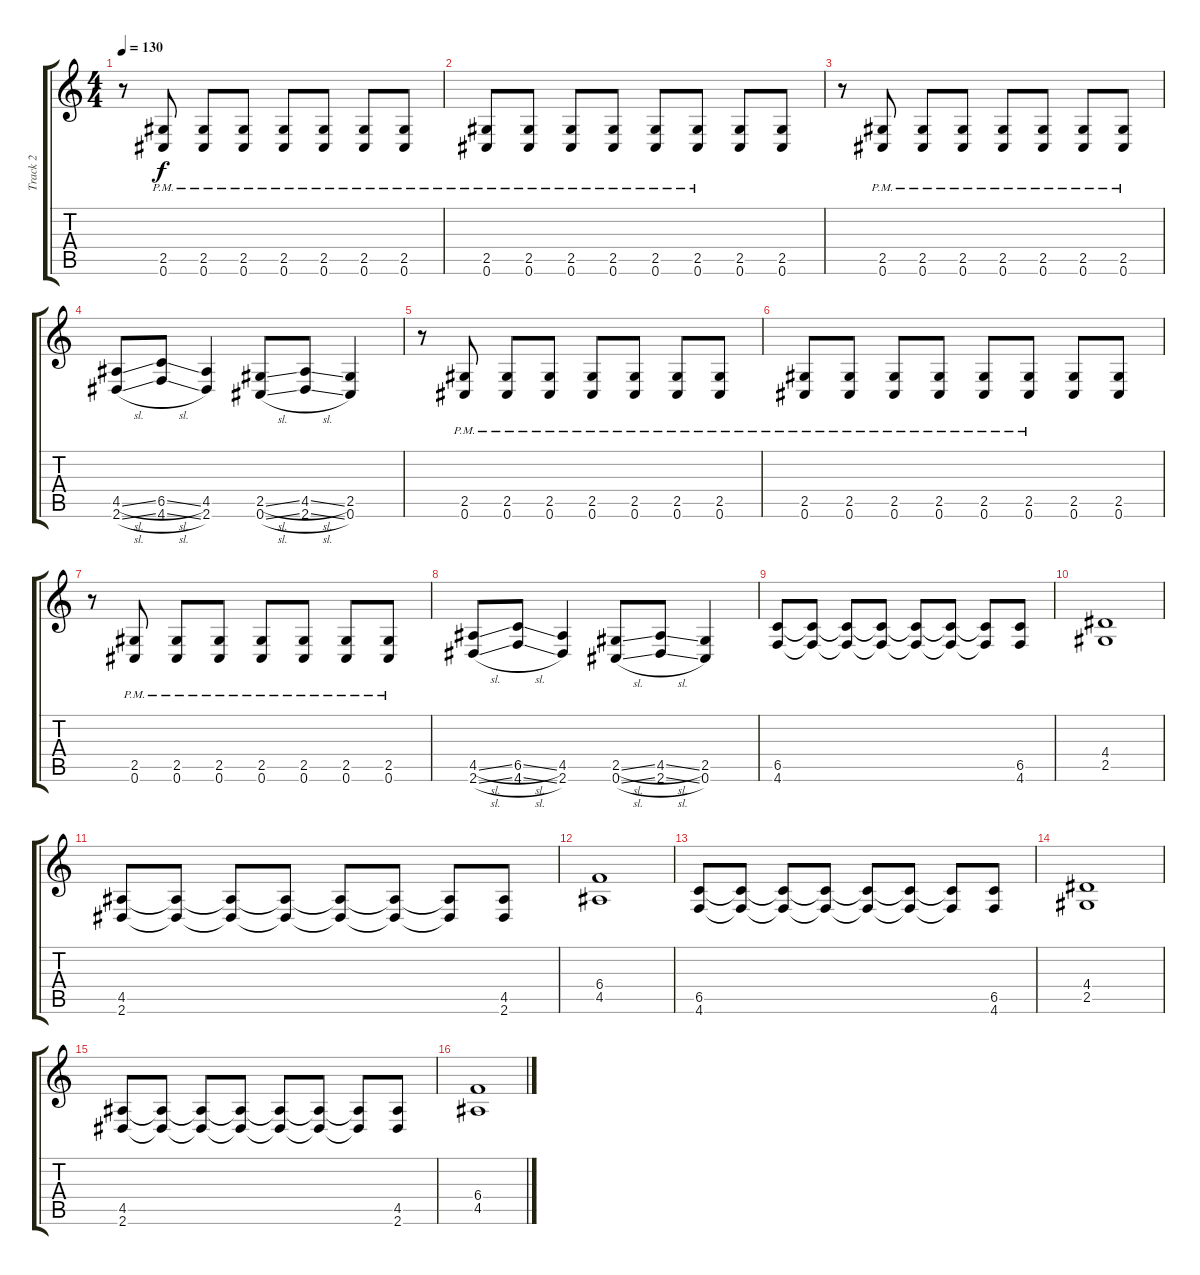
\track ("Track 2" "Track 2") {instrument distortionguitar}
\staff {score tabs}
\tuning (Db4 Ab3 E3 B2 Gb2 Db2) {hide}
\ts (4 4)
\tempo 130
\clef g2
\ks c
r.8{dy f} (2.5{pm} 0.6).8 (2.5{pm} 0.6).8 (2.5{pm} 0.6).8 (2.5{pm} 0.6).8 (2.5{pm} 0.6).8 (2.5{pm} 0.6).8 (2.5{pm} 0.6).8 |
(2.5{pm} 0.6).8 (2.5{pm} 0.6).8 (2.5{pm} 0.6).8 (2.5{pm} 0.6).8 (2.5{pm} 0.6).8 (2.5{pm} 0.6).8 (2.5 0.6).8 (2.5 0.6).8 |
r.8 (2.5{pm} 0.6).8 (2.5{pm} 0.6).8 (2.5{pm} 0.6).8 (2.5{pm} 0.6).8 (2.5{pm} 0.6).8 (2.5{pm} 0.6).8 (2.5{pm} 0.6).8 |
(4.5{sl} 2.6{sl}).8 (6.5{sl} 4.6{sl}).8 (4.5 2.6).4 (2.5{sl} 0.6{sl}).8 (4.5{sl} 2.6{sl}).8 (2.5 0.6).4 |
r.8 (2.5{pm} 0.6).8 (2.5{pm} 0.6).8 (2.5{pm} 0.6).8 (2.5{pm} 0.6).8 (2.5{pm} 0.6).8 (2.5{pm} 0.6).8 (2.5{pm} 0.6).8 |
(2.5{pm} 0.6).8 (2.5{pm} 0.6).8 (2.5{pm} 0.6).8 (2.5{pm} 0.6).8 (2.5{pm} 0.6).8 (2.5{pm} 0.6).8 (2.5 0.6).8 (2.5 0.6).8 |
r.8 (2.5{pm} 0.6).8 (2.5{pm} 0.6).8 (2.5{pm} 0.6).8 (2.5{pm} 0.6).8 (2.5{pm} 0.6).8 (2.5{pm} 0.6).8 (2.5{pm} 0.6).8 |
(4.5{sl} 2.6{sl}).8 (6.5{sl} 4.6{sl}).8 (4.5 2.6).4 (2.5{sl} 0.6{sl}).8 (4.5{sl} 2.6{sl}).8 (2.5 0.6).4 |
(6.5 4.6).8 (6.5{t} 4.6{t}).8 (6.5{t} 4.6{t}).8 (6.5{t} 4.6{t}).8 (6.5{t} 4.6{t}).8 (6.5{t} 4.6{t}).8 (6.5{t} 4.6{t}).8 (6.5 4.6).8 |
(4.4 2.5).1 |
(4.5 2.6).8 (4.5{t} 2.6{t}).8 (4.5{t} 2.6{t}).8 (4.5{t} 2.6{t}).8 (4.5{t} 2.6{t}).8 (4.5{t} 2.6{t}).8 (4.5{t} 2.6{t}).8 (4.5 2.6).8 |
(6.4 4.5).1 |
(6.5 4.6).8 (6.5{t} 4.6{t}).8 (6.5{t} 4.6{t}).8 (6.5{t} 4.6{t}).8 (6.5{t} 4.6{t}).8 (6.5{t} 4.6{t}).8 (6.5{t} 4.6{t}).8 (6.5 4.6).8 |
(4.4 2.5).1 |
(4.5 2.6).8 (4.5{t} 2.6{t}).8 (4.5{t} 2.6{t}).8 (4.5{t} 2.6{t}).8 (4.5{t} 2.6{t}).8 (4.5{t} 2.6{t}).8 (4.5{t} 2.6{t}).8 (4.5 2.6).8 |
(6.4 4.5).1
